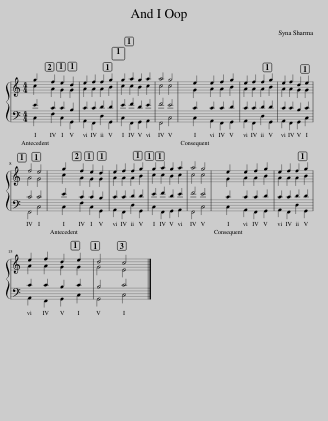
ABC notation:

X:1
%%score { ( 1 2 ) | ( 3 4 ) }
L:1/8
M:4/4
I:linebreak $
K:C
V:1 treble
V:2 treble
V:3 bass
V:4 bass
V:1
 g2 f2 e2 d2 | e2 f2 f2 g2 | g2 a2 g2 a2 | a4 g4 | e2 e2 f2 g2 | %5
 e2 f2 f2 g2 | e2 f2 d2 e2 |$ f4 e4 | g2 f2 e2 d2 | e2 f2 f2 g2 | %10
 g2 a2 g2 a2 | a4 g4 | e2 e2 f2 g2 | e2 f2 f2 g2 |$ e2 f2 d2 e2 | %15
 d4 c4 |] %16
V:2
 c2 A2 G2 G2 | A2 A2 A2 B2 | c2 c2 B2 c2 | c4 c4 | G2 A2 A2 B2 | %5
 A2 A2 A2 B2 | A2 A2 G2 G2 |$ A4 G4 | c2 A2 G2 G2 | A2 A2 A2 B2 | %10
 c2 c2 B2 c2 | c4 c4 | G2 A2 A2 B2 | A2 A2 A2 B2 |$ A2 A2 G2 G2 | %15
 G4 E4 |] %16
V:3
 E2 C2 C2 B,2 | C2 C2 D2 D2 | E2 F2 D2 E2 | F4 E4 | C2 C2 C2 D2 | %5
 C2 C2 D2 D2 | C2 C2 B,2 C2 |$ C4 C4 | E2 C2 C2 B,2 | C2 C2 D2 D2 | %10
 E2 F2 D2 E2 | F4 E4 | C2 C2 C2 D2 | C2 C2 D2 D2 |$ C2 C2 B,2 C2 | %15
 B,4 C4 |] %16
V:4
 C,2 F,2 C,2 G,,2 | A,,2 F,,2 D,2 G,,2 | C,2 F,,2 G,,2 A,,2 | F,,4 C,4 | C,2 A,,2 F,,2 G,,2 | %5
 A,,2 F,,2 D,2 G,,2 | A,,2 F,,2 G,,2 C,2 |$ F,,4 C,4 | C,2 F,2 C,2 G,,2 | A,,2 F,,2 D,2 G,,2 | %10
 C,2 F,,2 G,,2 A,,2 | F,,4 C,4 | C,2 A,,2 F,,2 G,,2 | A,,2 F,,2 D,2 G,,2 |$ A,,2 F,,2 G,,2 C,2 | %15
 G,,4 C,4 |] %16
